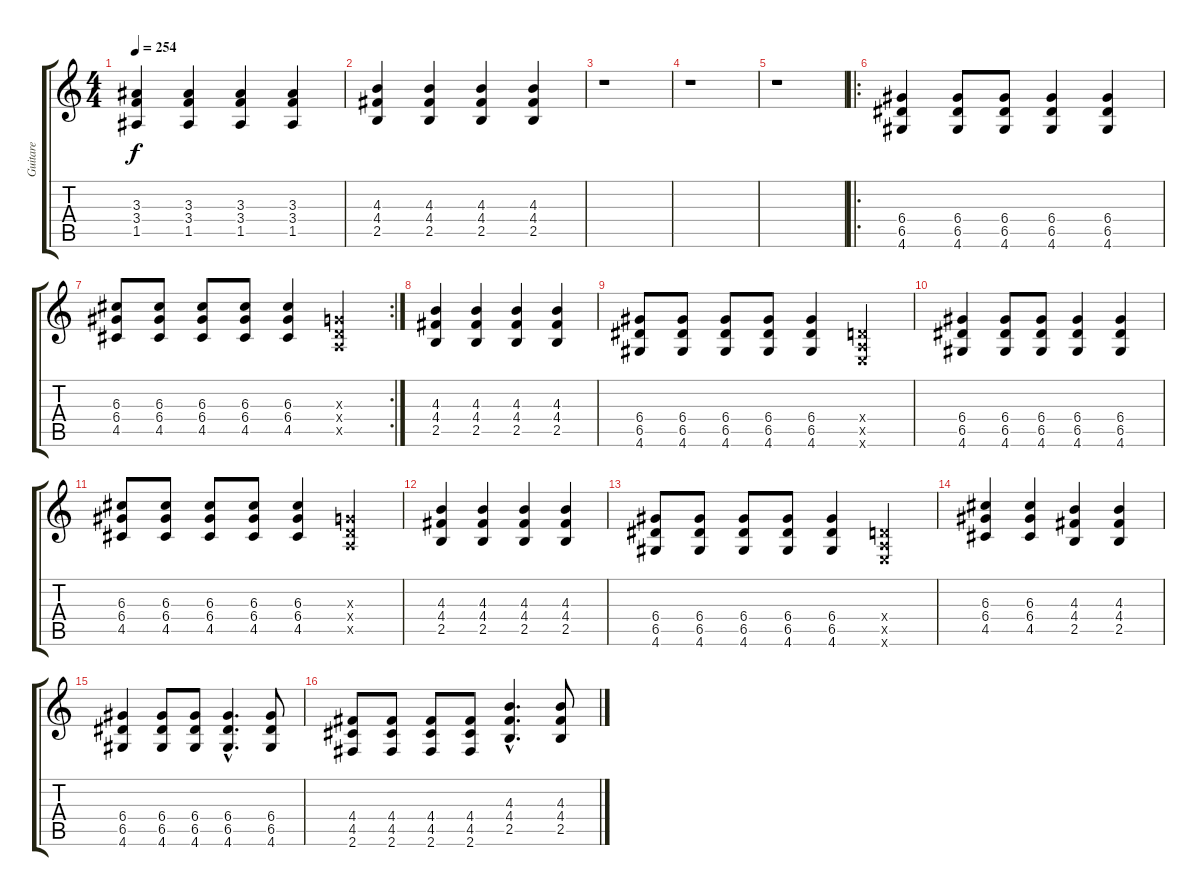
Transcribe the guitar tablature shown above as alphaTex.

\track ("Guitare" "Guitare") {instrument distortionguitar}
\staff {score tabs}
\tuning (E4 B3 G3 D3 A2 E2) {hide}
\ts (4 4)
\tempo 254
\clef g2
\ks c
(3.3 3.4 1.5).4{dy f} (3.3 3.4 1.5).4 (3.3 3.4 1.5).4 (3.3 3.4 1.5).4 |
(4.3 4.4 2.5).4 (4.3 4.4 2.5).4 (4.3 4.4 2.5).4 (4.3 4.4 2.5).4 |
r.1 |
r.1 |
r.1 |
\ro
(6.4 6.5 4.6).4 (6.4 6.5 4.6).8 (6.4 6.5 4.6).8 (6.4 6.5 4.6).4 (6.4 6.5 4.6).4 |
\rc 2
(6.3 6.4 4.5).8 (6.3 6.4 4.5).8 (6.3 6.4 4.5).8 (6.3 6.4 4.5).8 (6.3 6.4 4.5).4 (0.3{x} 0.4{x} 0.5{x}).4 |
(4.3 4.4 2.5).4 (4.3 4.4 2.5).4 (4.3 4.4 2.5).4 (4.3 4.4 2.5).4 |
(6.4 6.5 4.6).8 (6.4 6.5 4.6).8 (6.4 6.5 4.6).8 (6.4 6.5 4.6).8 (6.4 6.5 4.6).4 (0.4{x} 0.5{x} 0.6{x}).4 |
(6.4 6.5 4.6).4 (6.4 6.5 4.6).8 (6.4 6.5 4.6).8 (6.4 6.5 4.6).4 (6.4 6.5 4.6).4 |
(6.3 6.4 4.5).8 (6.3 6.4 4.5).8 (6.3 6.4 4.5).8 (6.3 6.4 4.5).8 (6.3 6.4 4.5).4 (0.3{x} 0.4{x} 0.5{x}).4 |
(4.3 4.4 2.5).4 (4.3 4.4 2.5).4 (4.3 4.4 2.5).4 (4.3 4.4 2.5).4 |
(6.4 6.5 4.6).8 (6.4 6.5 4.6).8 (6.4 6.5 4.6).8 (6.4 6.5 4.6).8 (6.4 6.5 4.6).4 (0.4{x} 0.5{x} 0.6{x}).4 |
(6.3 6.4 4.5).4 (6.3 6.4 4.5).4 (4.3 4.4 2.5).4 (4.3 4.4 2.5).4 |
(6.4 6.5 4.6).4 (6.4 6.5 4.6).8 (6.4 6.5 4.6).8 (6.4{hac} 6.5{hac} 4.6{hac}).4{d} (6.4 6.5 4.6).8 |
(4.4 4.5 2.6).8 (4.4 4.5 2.6).8 (4.4 4.5 2.6).8 (4.4 4.5 2.6).8 (4.3{hac} 4.4{hac} 2.5{hac}).4{d} (4.3 4.4 2.5).8
